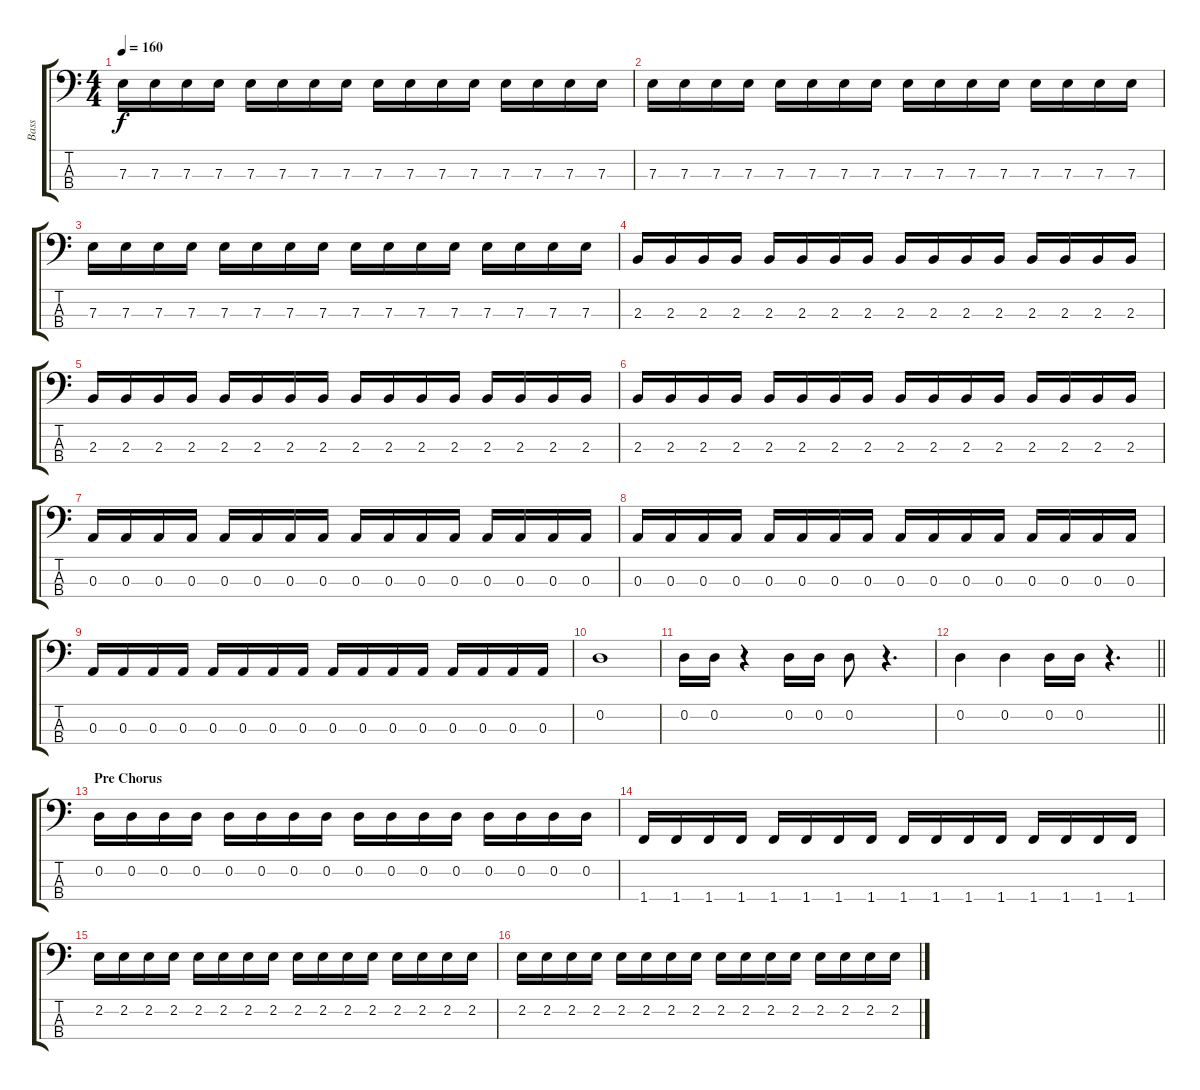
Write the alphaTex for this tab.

\track ("Bass" "Bass") {instrument electricbassfinger}
\staff {score tabs}
\tuning (G2 D2 A1 E1) {hide}
\ts (4 4)
\tempo 160
\clef f4
\ks c
7.3.16{dy f} 7.3.16 7.3.16 7.3.16 7.3.16 7.3.16 7.3.16 7.3.16 7.3.16 7.3.16 7.3.16 7.3.16 7.3.16 7.3.16 7.3.16 7.3.16 |
7.3.16 7.3.16 7.3.16 7.3.16 7.3.16 7.3.16 7.3.16 7.3.16 7.3.16 7.3.16 7.3.16 7.3.16 7.3.16 7.3.16 7.3.16 7.3.16 |
7.3.16 7.3.16 7.3.16 7.3.16 7.3.16 7.3.16 7.3.16 7.3.16 7.3.16 7.3.16 7.3.16 7.3.16 7.3.16 7.3.16 7.3.16 7.3.16 |
2.3.16 2.3.16 2.3.16 2.3.16 2.3.16 2.3.16 2.3.16 2.3.16 2.3.16 2.3.16 2.3.16 2.3.16 2.3.16 2.3.16 2.3.16 2.3.16 |
2.3.16 2.3.16 2.3.16 2.3.16 2.3.16 2.3.16 2.3.16 2.3.16 2.3.16 2.3.16 2.3.16 2.3.16 2.3.16 2.3.16 2.3.16 2.3.16 |
2.3.16 2.3.16 2.3.16 2.3.16 2.3.16 2.3.16 2.3.16 2.3.16 2.3.16 2.3.16 2.3.16 2.3.16 2.3.16 2.3.16 2.3.16 2.3.16 |
0.3.16 0.3.16 0.3.16 0.3.16 0.3.16 0.3.16 0.3.16 0.3.16 0.3.16 0.3.16 0.3.16 0.3.16 0.3.16 0.3.16 0.3.16 0.3.16 |
0.3.16 0.3.16 0.3.16 0.3.16 0.3.16 0.3.16 0.3.16 0.3.16 0.3.16 0.3.16 0.3.16 0.3.16 0.3.16 0.3.16 0.3.16 0.3.16 |
0.3.16 0.3.16 0.3.16 0.3.16 0.3.16 0.3.16 0.3.16 0.3.16 0.3.16 0.3.16 0.3.16 0.3.16 0.3.16 0.3.16 0.3.16 0.3.16 |
0.2.1 |
0.2.16 0.2.16 r.4 0.2.16 0.2.16 0.2.8 r.4{d} |
\barLineRight lightlight
0.2.4 0.2.4 0.2.16 0.2.16 r.4{d} |
\section ("" "Pre Chorus")
0.2.16 0.2.16 0.2.16 0.2.16 0.2.16 0.2.16 0.2.16 0.2.16 0.2.16 0.2.16 0.2.16 0.2.16 0.2.16 0.2.16 0.2.16 0.2.16 |
1.4.16 1.4.16 1.4.16 1.4.16 1.4.16 1.4.16 1.4.16 1.4.16 1.4.16 1.4.16 1.4.16 1.4.16 1.4.16 1.4.16 1.4.16 1.4.16 |
2.2.16 2.2.16 2.2.16 2.2.16 2.2.16 2.2.16 2.2.16 2.2.16 2.2.16 2.2.16 2.2.16 2.2.16 2.2.16 2.2.16 2.2.16 2.2.16 |
2.2.16 2.2.16 2.2.16 2.2.16 2.2.16 2.2.16 2.2.16 2.2.16 2.2.16 2.2.16 2.2.16 2.2.16 2.2.16 2.2.16 2.2.16 2.2.16
